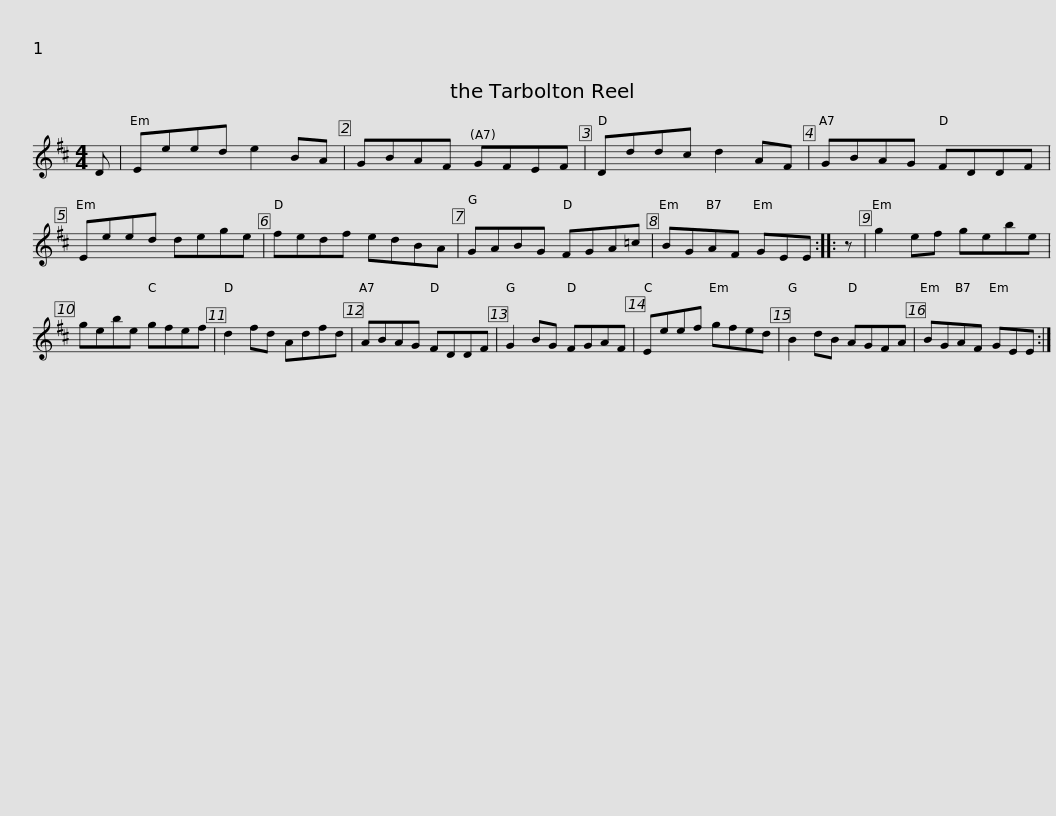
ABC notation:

X:1
L:1/8
M:4/4
I:linebreak $
K:D
V:1 treble
V:1
 D | Eeed e2 BA | GBAF GFEF | Dddc d2 AF | GBAG FDDF | %5
 Eeed dege |$ fedf edBA | GABG FGA=c | BGAF GEE :: z | %10
 g2 ef gebe | gebe gfef |$ d2 fd Adfd | ABAG FDDF | G2 BG FGAF | %15
 Eeef gfed | B2 dB AGFA | BGAF GEE :| %18
